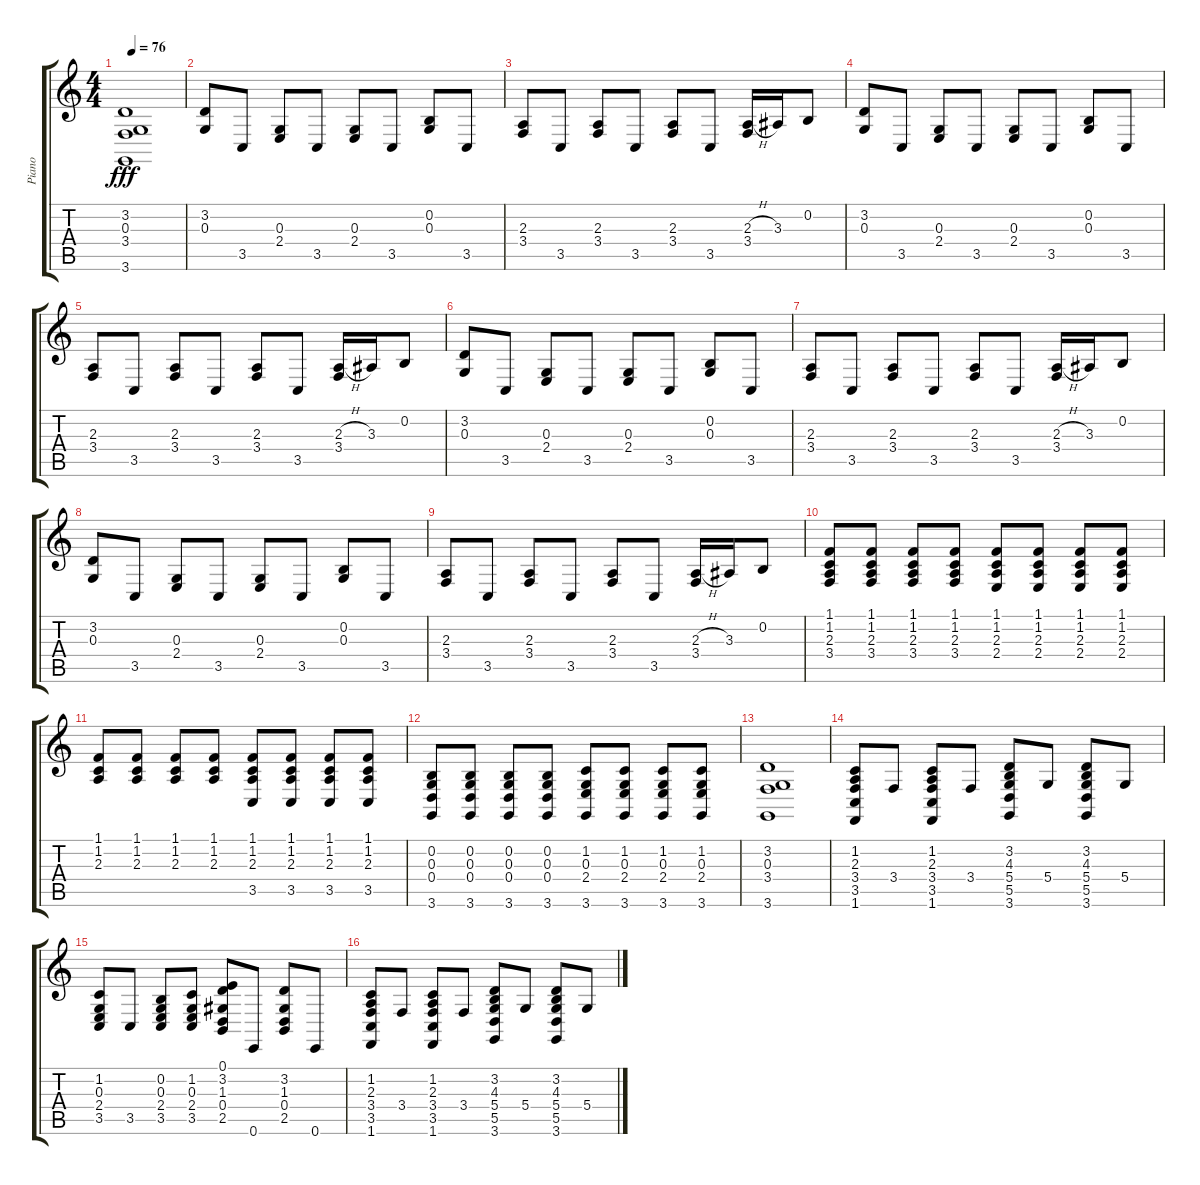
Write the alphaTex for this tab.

\track ("Piano" "Piano") {instrument acousticgrandpiano}
\staff {score tabs}
\tuning (E4 B3 G3 D3 A2 E2) {hide}
\ts (4 4)
\tempo 76
\clef g2
\ks c
(3.2 0.3 3.4 3.6).1{dy fff} |
(3.2 0.3).8 3.5.8 (0.3 2.4).8 3.5.8 (0.3 2.4).8 3.5.8 (0.2 0.3).8 3.5.8 |
(2.3 3.4).8 3.5.8 (2.3 3.4).8 3.5.8 (2.3 3.4).8 3.5.8 (2.3{h} 3.4).16 3.3.16 0.2.8 |
(3.2 0.3).8 3.5.8 (0.3 2.4).8 3.5.8 (0.3 2.4).8 3.5.8 (0.2 0.3).8 3.5.8 |
(2.3 3.4).8 3.5.8 (2.3 3.4).8 3.5.8 (2.3 3.4).8 3.5.8 (2.3{h} 3.4).16 3.3.16 0.2.8 |
(3.2 0.3).8 3.5.8 (0.3 2.4).8 3.5.8 (0.3 2.4).8 3.5.8 (0.2 0.3).8 3.5.8 |
(2.3 3.4).8 3.5.8 (2.3 3.4).8 3.5.8 (2.3 3.4).8 3.5.8 (2.3{h} 3.4).16 3.3.16 0.2.8 |
(3.2 0.3).8 3.5.8 (0.3 2.4).8 3.5.8 (0.3 2.4).8 3.5.8 (0.2 0.3).8 3.5.8 |
(2.3 3.4).8 3.5.8 (2.3 3.4).8 3.5.8 (2.3 3.4).8 3.5.8 (2.3{h} 3.4).16 3.3.16 0.2.8 |
(1.1 1.2 2.3 3.4).8 (1.1 1.2 2.3 3.4).8 (1.1 1.2 2.3 3.4).8 (1.1 1.2 2.3 3.4).8 (1.1 1.2 2.3 2.4).8 (1.1 1.2 2.3 2.4).8 (1.1 1.2 2.3 2.4).8 (1.1 1.2 2.3 2.4).8 |
(1.1 1.2 2.3).8 (1.1 1.2 2.3).8 (1.1 1.2 2.3).8 (1.1 1.2 2.3).8 (1.1 1.2 2.3 3.5).8 (1.1 1.2 2.3 3.5).8 (1.1 1.2 2.3 3.5).8 (1.1 1.2 2.3 3.5).8 |
(0.2 0.3 0.4 3.6).8 (0.2 0.3 0.4 3.6).8 (0.2 0.3 0.4 3.6).8 (0.2 0.3 0.4 3.6).8 (1.2 0.3 2.4 3.6).8 (1.2 0.3 2.4 3.6).8 (1.2 0.3 2.4 3.6).8 (1.2 0.3 2.4 3.6).8 |
(3.2 0.3 3.4 3.6).1 |
(1.2 2.3 3.4 3.5 1.6).8 3.4.8 (1.2 2.3 3.4 3.5 1.6).8 3.4.8 (3.2 4.3 5.4 5.5 3.6).8 5.4.8 (3.2 4.3 5.4 5.5 3.6).8 5.4.8 |
(1.2 0.3 2.4 3.5).8 3.5.8 (0.2 0.3 2.4 3.5).8 (1.2 0.3 2.4 3.5).8 (0.1 3.2 1.3 0.4 2.5).8 0.6.8 (3.2 1.3 0.4 2.5).8 0.6.8 |
(1.2 2.3 3.4 3.5 1.6).8 3.4.8 (1.2 2.3 3.4 3.5 1.6).8 3.4.8 (3.2 4.3 5.4 5.5 3.6).8 5.4.8 (3.2 4.3 5.4 5.5 3.6).8 5.4.8
